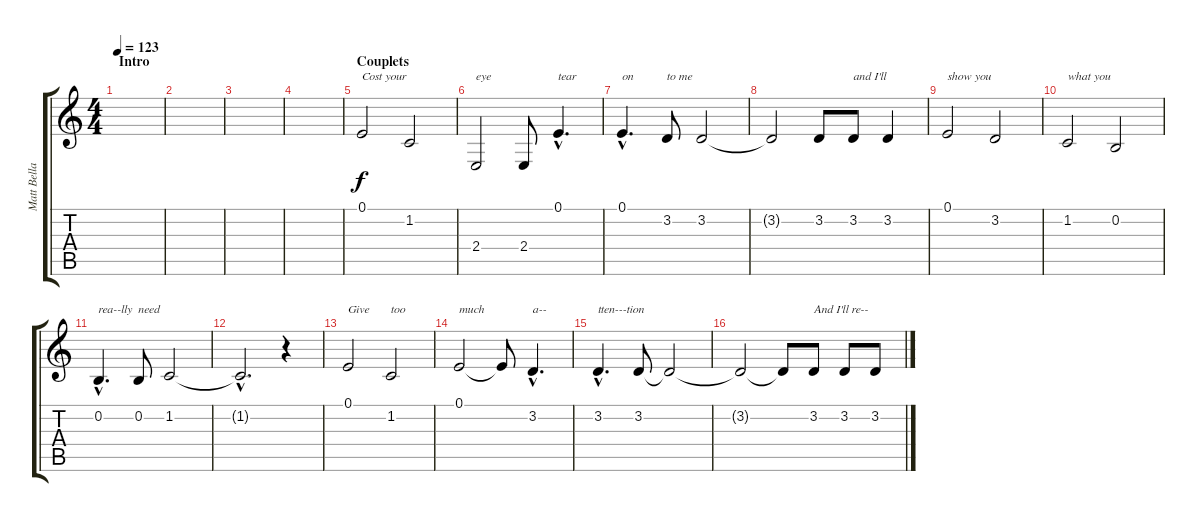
\track ("Matt Bellamy ( Voice )" "Matt Bella") {instrument drawbarorgan}
\staff {score tabs}
\tuning (E4 B3 G3 D3 A2 E2) {hide}
\ts (4 4)
\section ("" "Intro")
\tempo 123
\clef g2
\ks c
|
|
|
|
\section ("" "Couplets")
0.1.2{txt "Cost your"} 1.2.2 |
2.4.2{txt "eye"} 2.4.8 0.1{hac}.4{d txt "tear"} |
0.1{hac}.4{d txt "on"} 3.2.8{txt "to me"} 3.2.2 |
3.2{t}.2 3.2.8 3.2.8{txt "and I'll"} 3.2.4 |
0.1.2{txt "show you"} 3.2.2 |
1.2.2{txt "what you"} 0.2.2 |
0.2{hac}.4{d txt "rea--lly  need"} 0.2.8 1.2.2 |
1.2{hac t}.2{d} r.4 |
0.1.2{txt "Give"} 1.2.2{txt "too"} |
0.1.2{txt "much"} 0.1{t}.8 3.2{hac}.4{d txt "a--"} |
3.2{hac}.4{d txt "tten---tion"} 3.2.8 3.2{t}.2 |
3.2{t}.2 3.2{t}.8 3.2.8{txt "And I'll re--"} 3.2.8 3.2.8
